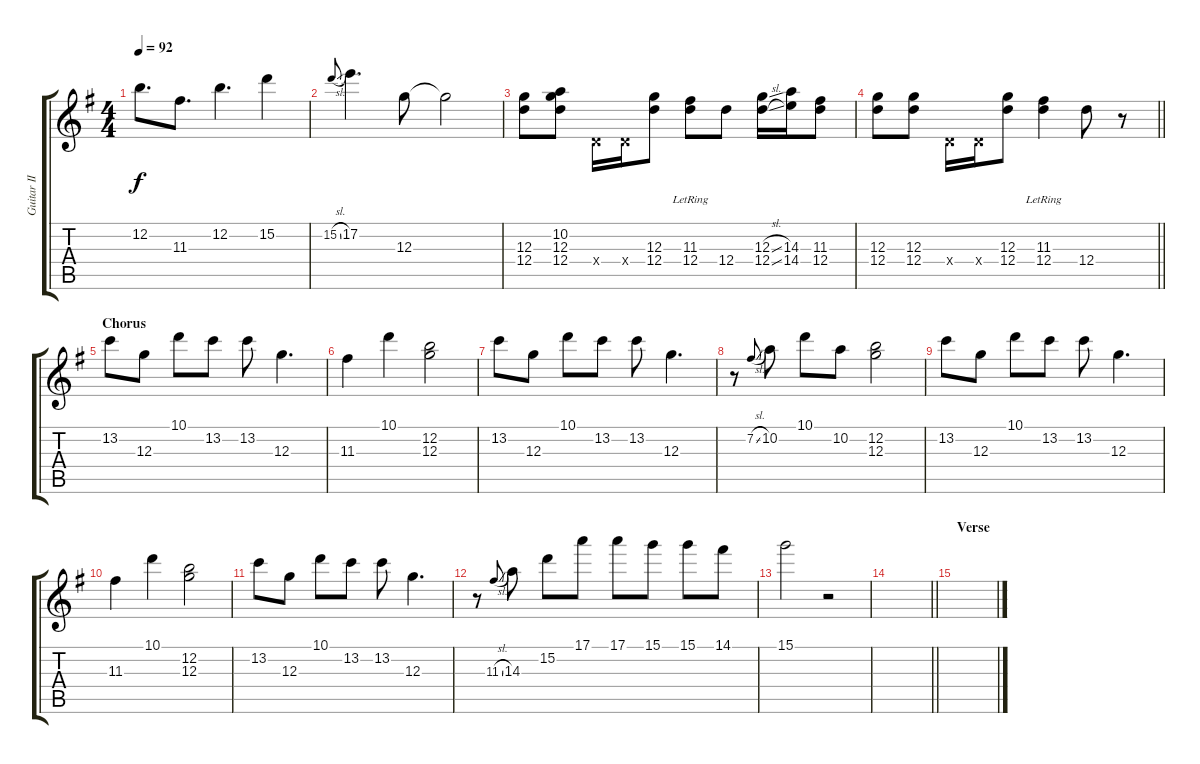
\track ("Guitar II" "Guitar II") {instrument distortionguitar}
\staff {score tabs}
\tuning (E4 B3 G3 D3 A2 E2) {hide}
\ts (4 4)
\tempo 92
\clef g2
\ks g
12.2.8{d dy f} 11.3.8{d} 12.2.4{d} 15.2.4 |
15.2{sl}.8{gr onbeat} 17.2.4{d} 12.3.8 12.3{t}.2 |
(12.3 12.4).8 (10.2 12.3 12.4).8 0.4{x}.16 0.4{x}.16 (12.3 12.4).8 (11.3{lr} 12.4{lr}).8 12.4.8 (12.3{sl} 12.4{sl}).16 (14.3 14.4).16 (11.3 12.4).8 |
\barLineRight lightlight
(12.3 12.4).8 (12.3 12.4).8 0.4{x}.16 0.4{x}.16 (12.3 12.4).8 (11.3{lr} 12.4{lr}).4 12.4.8 r.8 |
\section ("" "Chorus")
13.2.8 12.3.8 10.1.8 13.2.8 13.2.8 12.3.4{d} |
11.3.4 10.1.4 (12.2 12.3).2 |
13.2.8 12.3.8 10.1.8 13.2.8 13.2.8 12.3.4{d} |
r.8 7.2{sl}.8{gr onbeat} 10.2.8 10.1.8 10.2.8 (12.2 12.3).2 |
13.2.8 12.3.8 10.1.8 13.2.8 13.2.8 12.3.4{d} |
11.3.4 10.1.4 (12.2 12.3).2 |
13.2.8 12.3.8 10.1.8 13.2.8 13.2.8 12.3.4{d} |
r.8 11.3{sl}.8{gr onbeat} 14.3.8 15.2.8 17.1.8 17.1.8 15.1.8 15.1.8 14.1.8 |
15.1.2 r.2 |
\barLineRight lightlight
|
\section ("" "Verse")
